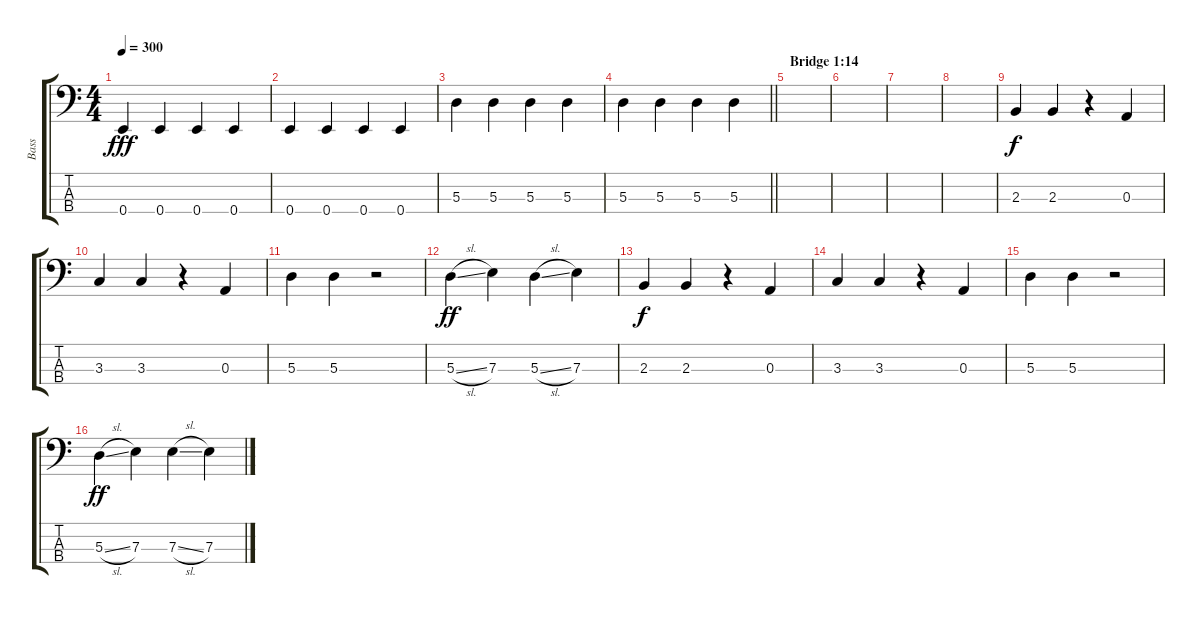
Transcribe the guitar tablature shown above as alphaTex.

\track ("Bass" "Bass") {instrument electricbassfinger}
\staff {score tabs}
\tuning (G2 D2 A1 E1) {hide}
\ts (4 4)
\tempo 300
\clef f4
\ks c
0.4.4{dy fff} 0.4.4 0.4.4 0.4.4 |
0.4.4 0.4.4 0.4.4 0.4.4 |
5.3.4 5.3.4 5.3.4 5.3.4 |
\barLineRight lightlight
5.3.4 5.3.4 5.3.4 5.3.4 |
\section ("" "Bridge 1:14")
|
|
|
|
2.3.4{dy f} 2.3.4 r.4 0.3.4 |
3.3.4 3.3.4 r.4 0.3.4 |
5.3.4 5.3.4 r.2 |
5.3{sl}.4{dy ff} 7.3.4 5.3{sl}.4 7.3.4 |
2.3.4{dy f} 2.3.4 r.4 0.3.4 |
3.3.4 3.3.4 r.4 0.3.4 |
5.3.4 5.3.4 r.2 |
5.3{sl}.4{dy ff} 7.3.4 7.3{sl}.4 7.3.4
